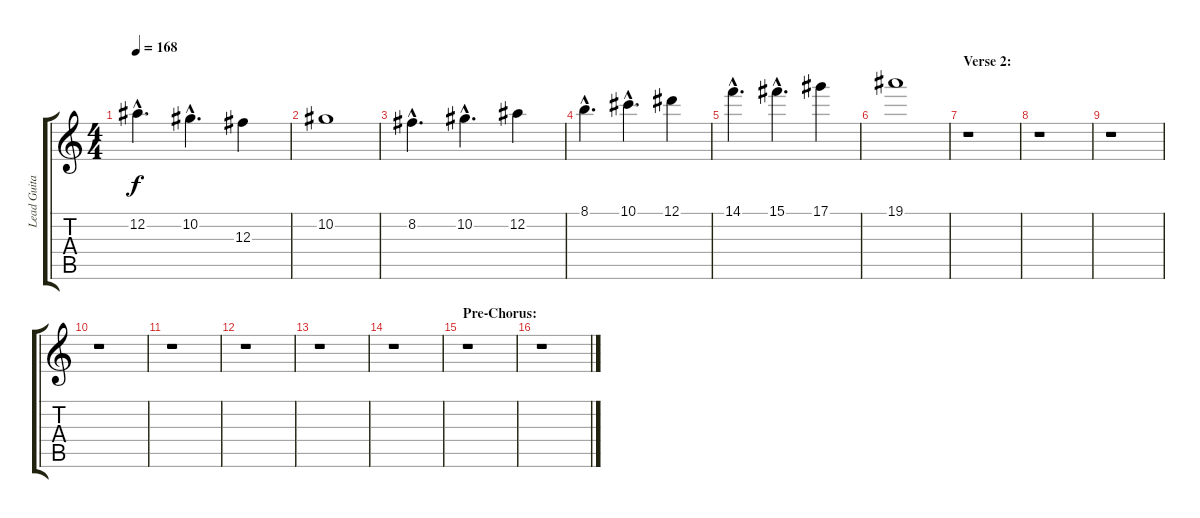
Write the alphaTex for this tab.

\track ("Lead Guitar 2" "Lead Guita") {instrument distortionguitar}
\staff {score tabs}
\tuning (Eb4 Bb3 Gb3 Db3 Ab2 Eb2) {hide}
\ts (4 4)
\tempo 168
\clef g2
\ks c
12.2{hac}.4{d dy f} 10.2{hac}.4{d} 12.3.4 |
10.2.1 |
8.2{hac}.4{d} 10.2{hac}.4{d} 12.2.4 |
8.1{hac}.4{d} 10.1{hac}.4{d} 12.1.4 |
14.1{hac}.4{d} 15.1{hac}.4{d} 17.1.4 |
19.1.1 |
\section ("" "Verse 2:")
r.1 |
r.1 |
r.1 |
r.1 |
r.1 |
r.1 |
r.1 |
r.1 |
\section ("" "Pre-Chorus:")
r.1 |
r.1
